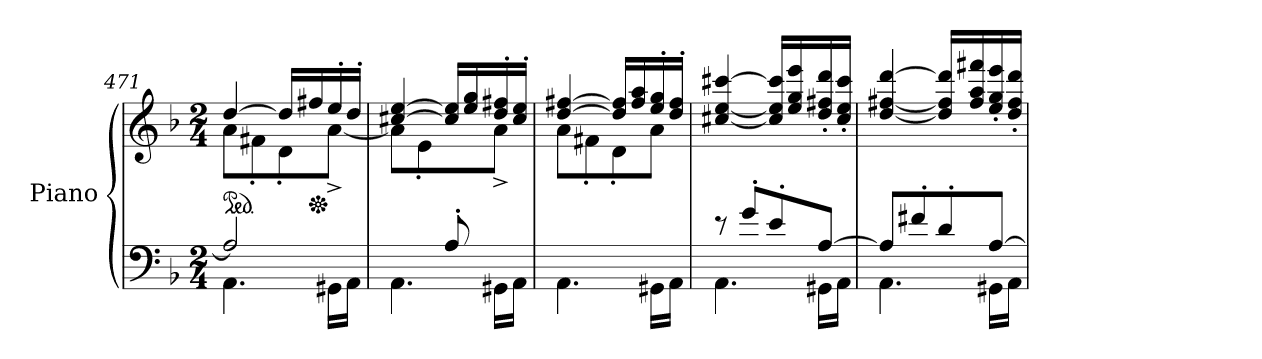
**kern	**kern
*part1	*part1
*staff2	*staff1
*I"Piano	*
*I'Pno	*
*clefF4	*clefG2
*k[b-]	*k[b-]
*M2/4	*M2/4
=471	=471
*^	*
*	*	*ped
*	*	*^
2A/]	4.AA\	[4dd/	8a\L
.	.	.	8f#X'\
.	.	16dd/LL]	8d'\
*	*	*Xped	*
.	.	16ff#X/	.
.	16GG#X\LL	16ee'/	[8a^\J
.	16AA\JJ	16dd'/JJ	.
!!LO:LB:g=z	!!
=472	=472	=472	=472
4ryy	4.AA\	[4cc#X/ [4ee/	8a\L]
.	.	.	8e'\
8A'/	.	16cc#/] 16ee/]LL	8ryy
.	.	16ee/ 16gg/	.
8ryy	16GG#X\LL	16dd/' 16ff#X/'	8a^\J
.	16AA\JJ	16cc#/' 16ee/'JJ	.
*v	*v	*	*
=473	=473	=473
4.AA\	[4dd/ [4ff#X/	8a\L
.	.	8f#X'\
.	16dd/] 16ff#/]LL	8d'\
.	16ff#/ 16aa/	.
16GG#X\LL	16ee/' 16gg/'	8a\J
16AA\JJ	16dd/' 16ff#/'JJ	.
*	*v	*v
=474	=474
*^	*
8r	4.AA\	[4cc#X/ [4ee/ [4ccc#X/
8g'/L	.	.
8e'/	.	16cc#/] 16ee/] 16ccc#/]LL
.	.	16ee/ 16gg/ 16eee/
[8A/J	16GG#X\LL	16dd/' 16ff#X/' 16ddd/'
.	16AA\JJ	16cc#/' 16ee/' 16ccc#/'JJ
=475	=475	=475
8A/L]	4.AA\	[4dd/ [4ff#X/ [4ddd/
8f#X'/	.	.
8d'/	.	16dd/] 16ff#/] 16ddd/]LL
.	.	16ff#/ 16aa/ 16fff#X/
[8A/J	16GG#X\LL	16ee/' 16gg/' 16eee/'
.	16AA\JJ	16dd/' 16ff#/' 16ddd/'JJ
*v	*v	*
=	=
*-	*-
